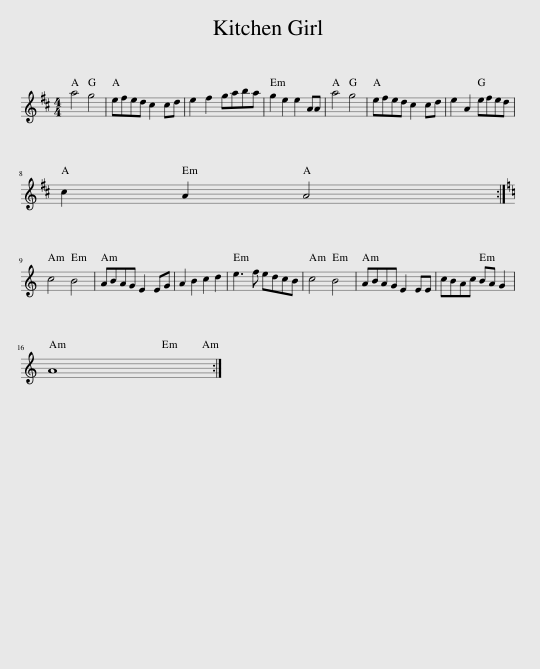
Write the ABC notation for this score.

X:1
L:1/8
M:4/4
I:linebreak $
K:D
V:1 treble
V:1
 a4 g4 | efed c2 cd | e2 f2 gaba | g2 e2 e2 AA | a4 g4 | %5
 efed c2 cd | e2 A2 efed |$ c2 A2 A4 :|$[K:C] c4 B4 | ABAG E2 EG | %10
 A2 B2 c2 d2 | e3 f edcB | c4 B4 | ABAG E2 EE | cBAc BA G2 |$ %15
 A8 x :| %16
